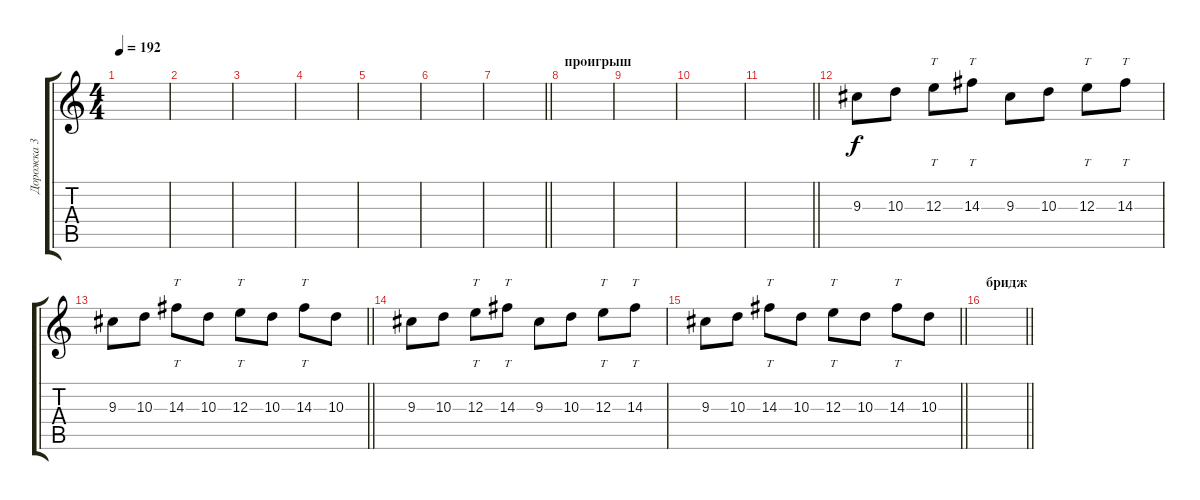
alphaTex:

\track ("Дорожка 3" "Дорожка 3") {instrument overdrivenguitar}
\staff {score tabs}
\tuning (Db4 Ab3 E3 B2 Gb2 B1) {hide}
\ts (4 4)
\tempo 192
\clef g2
\ks c
|
|
|
|
|
|
\barLineRight lightlight
|
\section ("" "проигрыш")
|
|
|
\barLineRight lightlight
|
9.3.8{volume 4} 10.3.8{volume 13} 12.3.8{tt} 14.3.8{tt} 9.3.8 10.3.8 12.3.8{tt} 14.3.8{tt} |
\barLineRight lightlight
9.3.8 10.3.8 14.3.8{tt} 10.3.8 12.3.8{tt} 10.3.8 14.3.8{tt} 10.3.8 |
9.3.8 10.3.8 12.3.8{tt} 14.3.8{tt} 9.3.8 10.3.8 12.3.8{tt} 14.3.8{tt} |
\barLineRight lightlight
9.3.8 10.3.8 14.3.8{tt} 10.3.8 12.3.8{tt} 10.3.8 14.3.8{tt} 10.3.8 |
\section ("" "бридж")
\barLineRight lightlight
